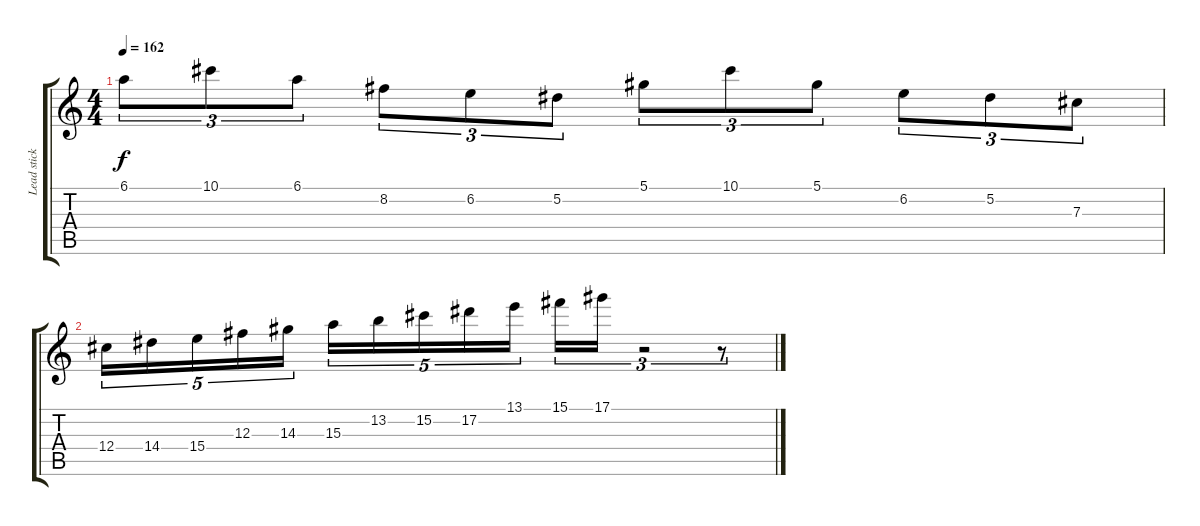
\track ("Lead stick" "Lead stick") {instrument overdrivenguitar}
\staff {score tabs}
\tuning (Eb4 Bb3 Gb3 Db3 Ab2 Eb2) {hide}
\ts (4 4)
\tempo 162
\clef g2
\ks c
6.1.8{tu (3 2) dy f} 10.1.8{tu (3 2)} 6.1.8{tu (3 2)} 8.2.8{tu (3 2)} 6.2.8{tu (3 2)} 5.2.8{tu (3 2)} 5.1.8{tu (3 2)} 10.1.8{tu (3 2)} 5.1.8{tu (3 2)} 6.2.8{tu (3 2)} 5.2.8{tu (3 2)} 7.3.8{tu (3 2)} |
12.4.16{tu (5 4)} 14.4.16{tu (5 4)} 15.4.16{tu (5 4)} 12.3.16{tu (5 4)} 14.3.16{tu (5 4)} 15.3.16{tu (5 4)} 13.2.16{tu (5 4)} 15.2.16{tu (5 4)} 17.2.16{tu (5 4)} 13.1.16{tu (5 4)} 15.1.16{tu (3 2)} 17.1.16{tu (3 2)} r.2{tu (3 2)} r.8{tu (3 2)}
